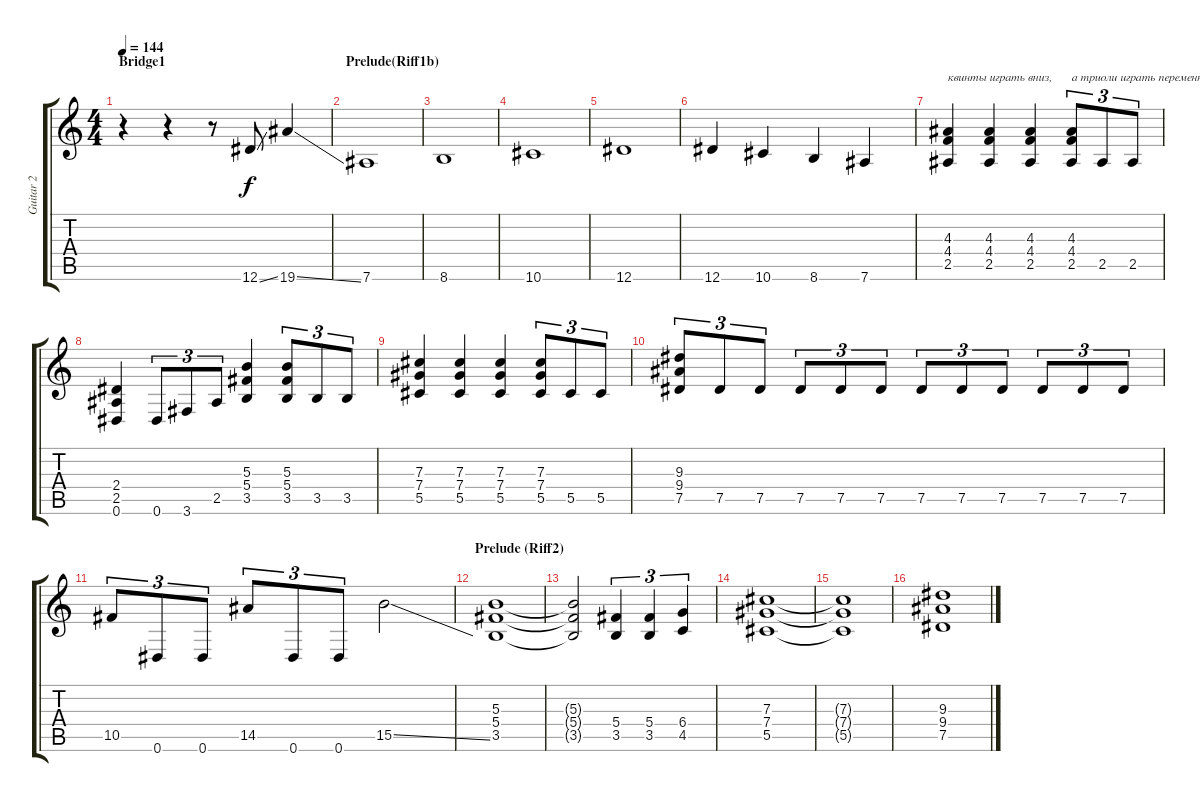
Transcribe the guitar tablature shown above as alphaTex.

\track ("Guitar 2" "Guitar 2") {instrument distortionguitar}
\staff {score tabs}
\tuning (Eb4 Bb3 Gb3 Db3 Ab2 Eb2) {hide}
\ts (4 4)
\section ("" "Bridge1")
\tempo 144
\clef g2
\ks c
r.4{dy f instrument distortionguitar} r.4 r.8 12.6{ss}.8 19.6{ss}.4 |
\section ("" "Prelude(Riff1b)")
7.6.1 |
8.6.1 |
10.6.1 |
12.6.1 |
12.6.4 10.6.4 8.6.4 7.6.4 |
(4.3 4.4 2.5).4{txt "квинты играть вниз,"} (4.3 4.4 2.5).4 (4.3 4.4 2.5).4 (4.3 4.4 2.5).8{tu (3 2) txt "а триоли играть переменным штрихом"} 2.5.8{tu (3 2)} 2.5.8{tu (3 2)} |
(2.4 2.5 0.6).4 0.6.8{tu (3 2)} 3.6.8{tu (3 2)} 2.5.8{tu (3 2)} (5.3 5.4 3.5).4 (5.3 5.4 3.5).8{tu (3 2)} 3.5.8{tu (3 2)} 3.5.8{tu (3 2)} |
(7.3 7.4 5.5).4 (7.3 7.4 5.5).4 (7.3 7.4 5.5).4 (7.3 7.4 5.5).8{tu (3 2)} 5.5.8{tu (3 2)} 5.5.8{tu (3 2)} |
(9.3 9.4 7.5).8{tu (3 2)} 7.5.8{tu (3 2)} 7.5.8{tu (3 2)} 7.5.8{tu (3 2)} 7.5.8{tu (3 2)} 7.5.8{tu (3 2)} 7.5.8{tu (3 2)} 7.5.8{tu (3 2)} 7.5.8{tu (3 2)} 7.5.8{tu (3 2)} 7.5.8{tu (3 2)} 7.5.8{tu (3 2)} |
10.5.8{tu (3 2)} 0.6.8{tu (3 2)} 0.6.8{tu (3 2)} 14.5.8{tu (3 2)} 0.6.8{tu (3 2)} 0.6.8{tu (3 2)} 15.5{ss}.2 |
\section ("" "Prelude (Riff2)")
(5.3 5.4 3.5).1 |
(5.3{t} 5.4{t} 3.5{t}).2 (5.4 3.5).4{tu (3 2)} (5.4 3.5).4{tu (3 2)} (6.4 4.5).4{tu (3 2)} |
(7.3 7.4 5.5).1 |
(7.3{t} 7.4{t} 5.5{t}).1 |
(9.3 9.4 7.5).1
